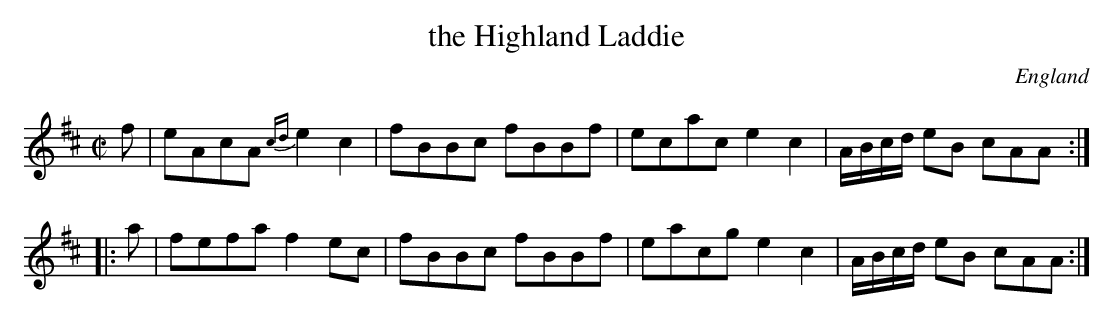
X:1
T:the Highland Laddie
M:C|
O:England
K:D major
f|eAcA {cd}e2c2|fBBc fBBf|\
ecac e2c2|A/2B/2c/2d/2 eB cAA:|
|:a|fefa f2ec|fBBc fBBf|\
eacg e2c2|A/2B/2c/2d/2 eB cAA:|
